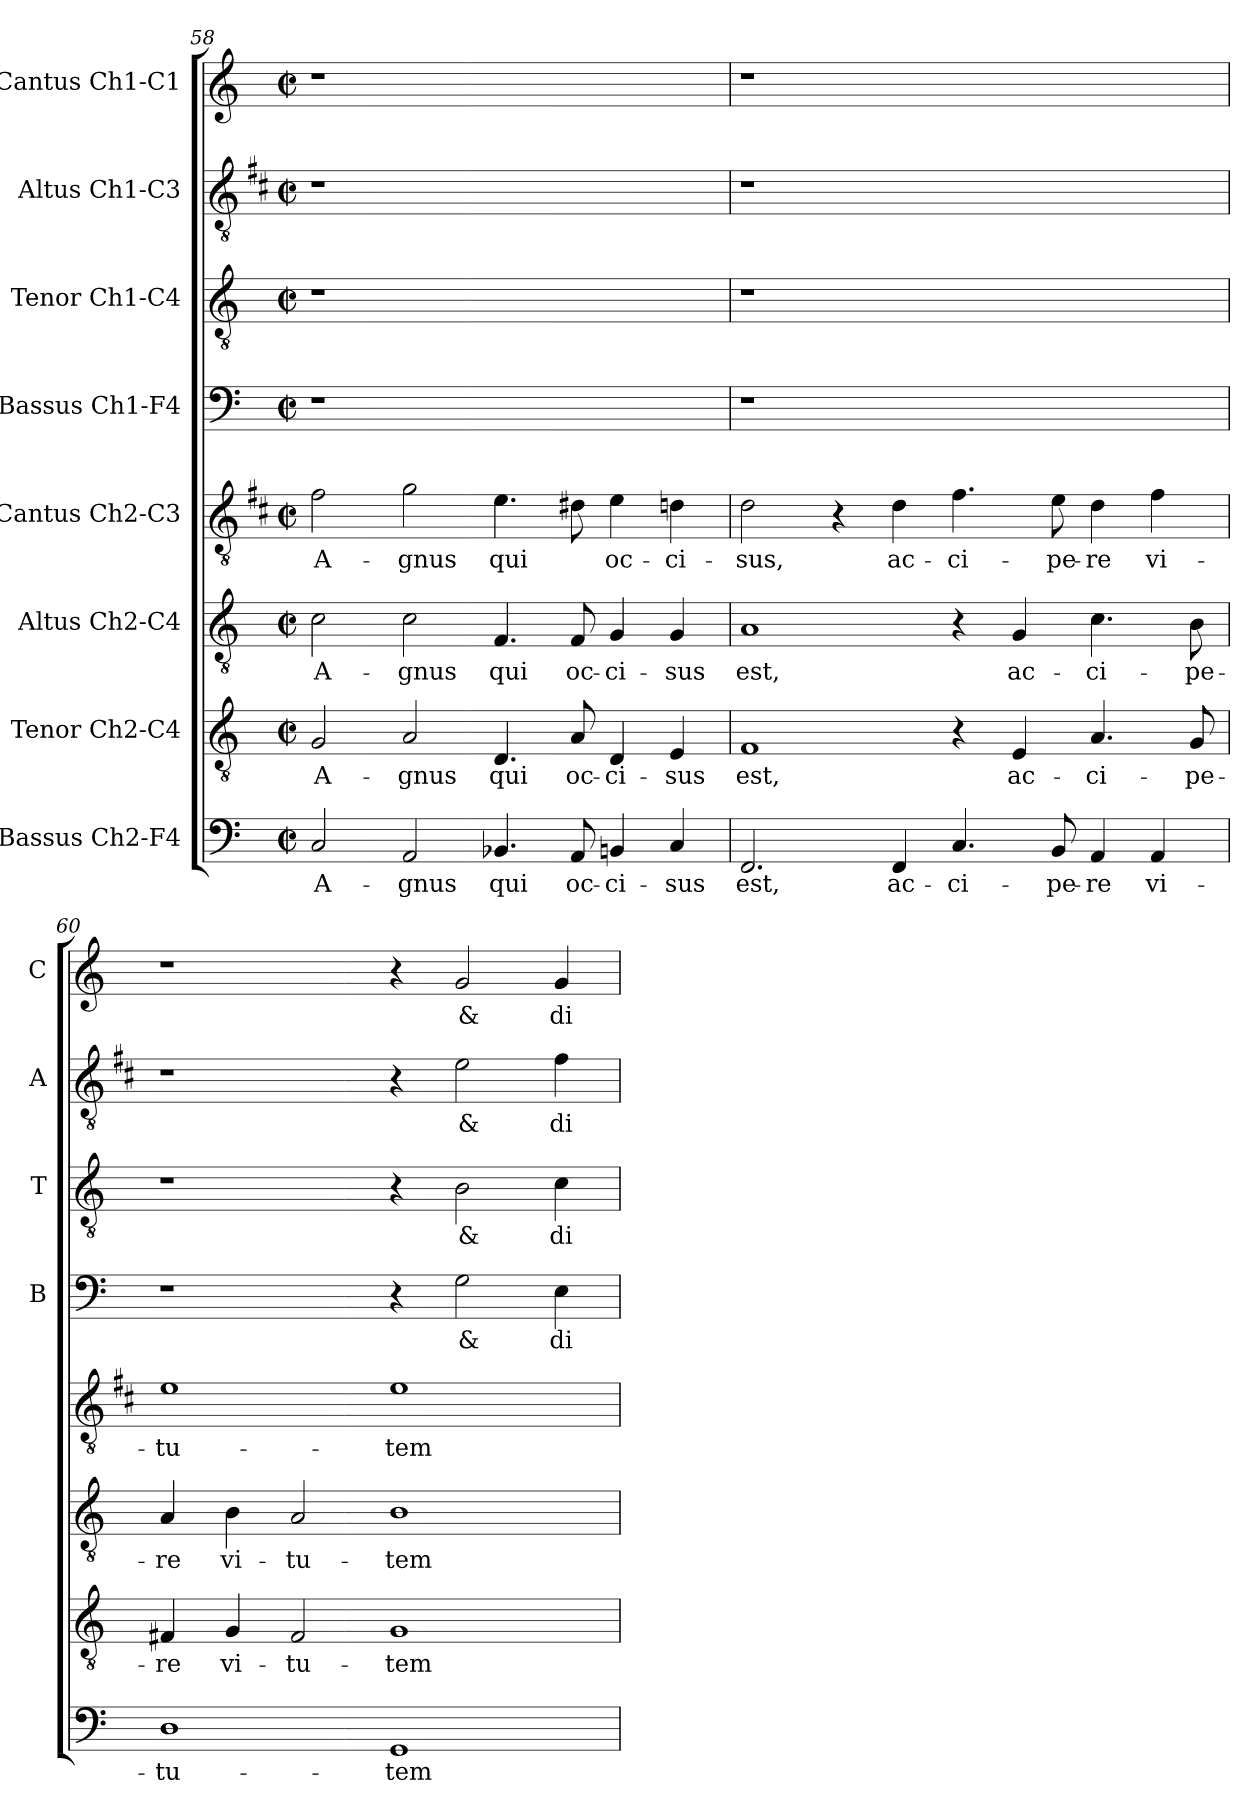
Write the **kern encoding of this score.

**kern	**text	**kern	**text	**kern	**text	**kern	**text	**kern	**text	**kern	**text	**kern	**text	**kern	**text
*part8	*part8	*part7	*part7	*part6	*part6	*part5	*part5	*part4	*part4	*part3	*part3	*part2	*part2	*part1	*part1
*staff8	*staff8	*staff7	*staff7	*staff6	*staff6	*staff5	*staff5	*staff4	*staff4	*staff3	*staff3	*staff2	*staff2	*staff1	*staff1
*I"Bassus Ch2-F4	*	*I"Tenor Ch2-C4	*	*I"Altus Ch2-C4	*	*I"Cantus Ch2-C3	*	*I"Bassus Ch1-F4	*	*I"Tenor Ch1-C4	*	*I"Altus Ch1-C3	*	*I"Cantus Ch1-C1	*
*	*	*	*	*	*	*	*	*I'B	*	*I'T	*	*I'A	*	*I'C	*
*clefF4	*	*clefGv2	*	*clefGv2	*	*clefGv2	*	*clefF4	*	*clefGv2	*	*clefGv2	*	*clefG2	*
*	*	*	*	*	*	*ITrd1c2	*	*	*	*	*	*ITrd1c2	*	*	*
*k[]	*	*k[]	*	*k[]	*	*k[]	*	*k[]	*	*k[]	*	*k[]	*	*k[]	*
*M2/2	*	*M2/2	*	*M2/2	*	*M2/2	*	*M2/2	*	*M2/2	*	*M2/2	*	*M2/2	*
*met(c|)	*	*met(c|)	*	*met(c|)	*	*met(c|)	*	*met(c|)	*	*met(c|)	*	*met(c|)	*	*met(c|)	*
=58	=58	=58	=58	=58	=58	=58	=58	=58	=58	=58	=58	=58	=58	=58	=58
!	!LO:LY:b	!	!LO:LY:b	!	!LO:LY:b	!	!LO:LY:b	!	!	!	!	!	!	!	!
2C/	A-	2G/	A-	2c\	A-	2e\	A-	1r	.	1r	.	1r	.	1r	.
!	!LO:LY:b	!	!LO:LY:b	!	!LO:LY:b	!	!LO:LY:b	!	!	!	!	!	!	!	!
2AA/	-gnus	2A/	-gnus	2c\	-gnus	2f\	-gnus	.	.	.	.	.	.	.	.
!	!LO:LY:b	!	!LO:LY:b	!	!LO:LY:b	!	!LO:LY:b	!	!	!	!	!	!	!	!
4.BB-X/	qui	4.D/	qui	4.F/	qui	4.d\	qui	1ryy	.	1ryy	.	1ryy	.	1ryy	.
!	!LO:LY:b	!	!LO:LY:b	!	!LO:LY:b	!	!	!	!	!	!	!	!	!	!
8AA/	oc-	8A/	oc-	8F/	oc-	8c#X\	.	.	.	.	.	.	.	.	.
!	!LO:LY:b	!	!LO:LY:b	!	!LO:LY:b	!	!LO:LY:b	!	!	!	!	!	!	!	!
4BBn/	-ci-	4D/	-ci-	4G/	-ci-	4d\	oc-	.	.	.	.	.	.	.	.
!	!LO:LY:b	!	!LO:LY:b	!	!LO:LY:b	!	!LO:LY:b	!	!	!	!	!	!	!	!
4C/	-sus	4E/	-sus	4G/	-sus	4cn\	-ci-	.	.	.	.	.	.	.	.
=59	=59	=59	=59	=59	=59	=59	=59	=59	=59	=59	=59	=59	=59	=59	=59
!	!LO:LY:b	!	!LO:LY:b	!	!LO:LY:b	!	!LO:LY:b	!	!	!	!	!	!	!	!
2.FF/	est,	1F	est,	1A	est,	2c\	-sus,	1r	.	1r	.	1r	.	1r	.
.	.	.	.	.	.	4r	.	.	.	.	.	.	.	.	.
!	!LO:LY:b	!	!	!	!	!	!LO:LY:b	!	!	!	!	!	!	!	!
4FF/	ac-	.	.	.	.	4c\	ac-	.	.	.	.	.	.	.	.
!	!LO:LY:b	!	!	!	!	!	!LO:LY:b	!	!	!	!	!	!	!	!
4.C/	-ci-	4r	.	4r	.	4.e\	-ci-	1ryy	.	1ryy	.	1ryy	.	1ryy	.
!	!	!	!LO:LY:b	!	!LO:LY:b	!	!	!	!	!	!	!	!	!	!
.	.	4E/	ac-	4G/	ac-	.	.	.	.	.	.	.	.	.	.
!	!LO:LY:b	!	!	!	!	!	!LO:LY:b	!	!	!	!	!	!	!	!
8BB/	-pe-	.	.	.	.	8d\	-pe-	.	.	.	.	.	.	.	.
!	!LO:LY:b	!	!LO:LY:b	!	!LO:LY:b	!	!LO:LY:b	!	!	!	!	!	!	!	!
4AA/	-re	4.A/	-ci-	4.c\	-ci-	4c\	-re	.	.	.	.	.	.	.	.
!	!LO:LY:b	!	!	!	!	!	!LO:LY:b	!	!	!	!	!	!	!	!
4AA/	vi-	.	.	.	.	4e\	vi-	.	.	.	.	.	.	.	.
!	!	!	!LO:LY:b	!	!LO:LY:b	!	!	!	!	!	!	!	!	!	!
.	.	8G/	-pe-	8B\	-pe-	.	.	.	.	.	.	.	.	.	.
=60	=60	=60	=60	=60	=60	=60	=60	=60	=60	=60	=60	=60	=60	=60	=60
!	!LO:LY:b	!	!LO:LY:b	!	!LO:LY:b	!	!LO:LY:b	!	!	!	!	!	!	!	!
1D	-tu-	4F#X/	-re	4A/	-re	1d	-tu-	1r	.	1r	.	1r	.	1r	.
!	!	!	!LO:LY:b	!	!LO:LY:b	!	!	!	!	!	!	!	!	!	!
.	.	4G/	vi-	4B\	vi-	.	.	.	.	.	.	.	.	.	.
!	!	!	!LO:LY:b	!	!LO:LY:b	!	!	!	!	!	!	!	!	!	!
.	.	2F#/	-tu-	2A/	-tu-	.	.	.	.	.	.	.	.	.	.
!	!LO:LY:b	!	!LO:LY:b	!	!LO:LY:b	!	!LO:LY:b	!	!	!	!	!	!	!	!
1GG	-tem	1G	-tem	1B	-tem	1d	-tem	4r	.	4r	.	4r	.	4r	.
!	!	!	!	!	!	!	!	!	!LO:LY:b	!	!LO:LY:b	!	!LO:LY:b	!	!LO:LY:b
.	.	.	.	.	.	.	.	2G\	&	2B\	&	2d\	&	2g/	&
!	!	!	!	!	!	!	!	!	!LO:LY:b	!	!LO:LY:b	!	!LO:LY:b	!	!LO:LY:b
.	.	.	.	.	.	.	.	4E\	di-	4c\	di-	4e\	di-	4g/	di-
=	=	=	=	=	=	=	=	=	=	=	=	=	=	=	=
*-	*-	*-	*-	*-	*-	*-	*-	*-	*-	*-	*-	*-	*-	*-	*-
